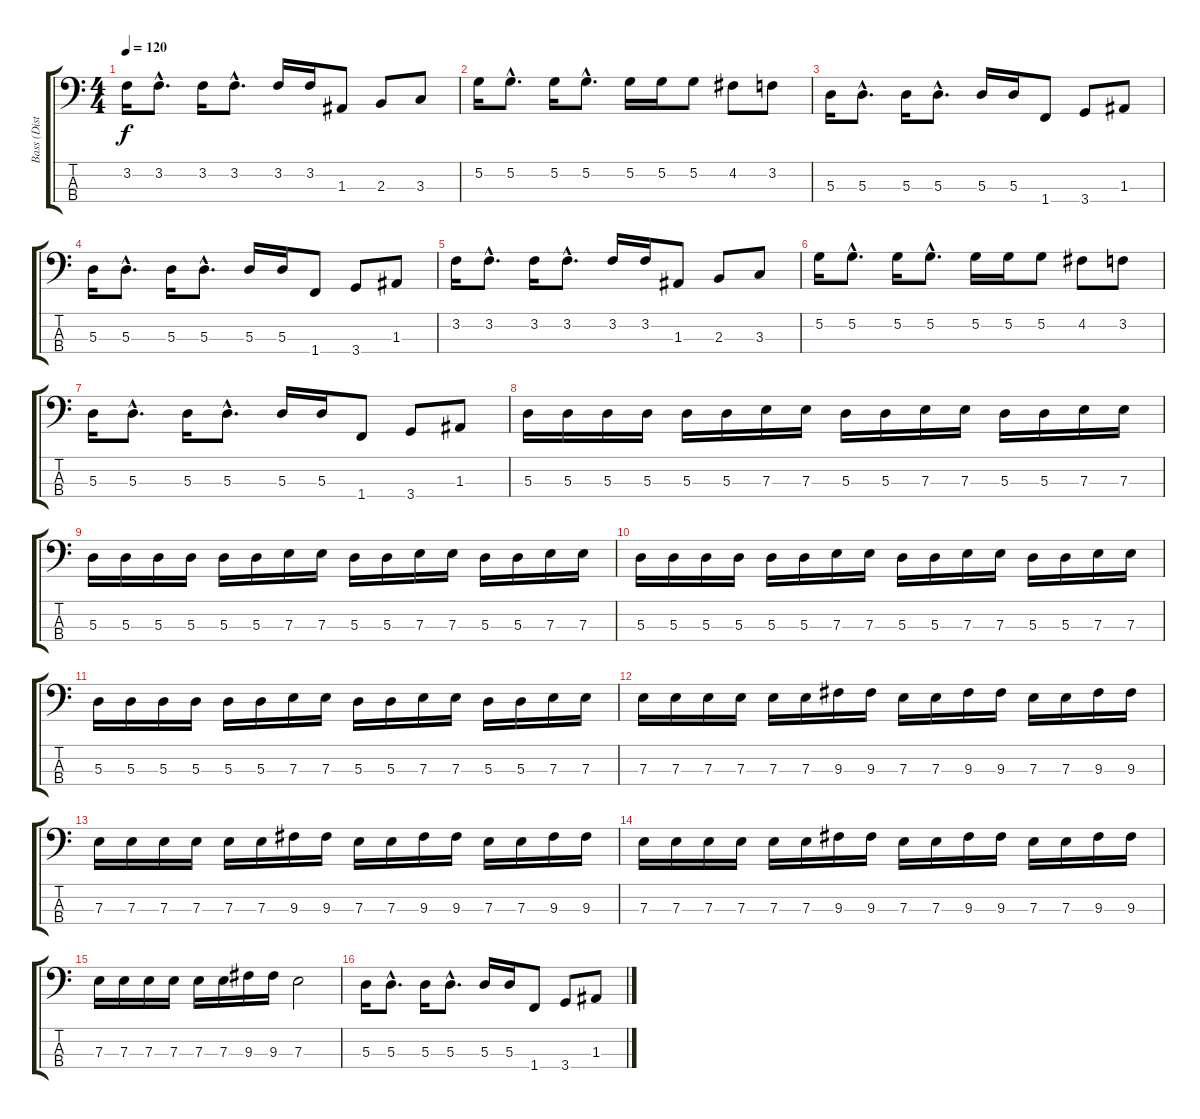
\track ("Bass (Distorted)" "Bass (Dist") {instrument electricbassfinger}
\staff {score tabs}
\tuning (G2 D2 A1 E1) {hide}
\ts (4 4)
\tempo 120
\clef f4
\ks c
3.2.16{dy f} 3.2{hac}.8{d} 3.2.16 3.2{hac}.8{d} 3.2.16 3.2.16 1.3.8 2.3.8 3.3.8 |
5.2.16 5.2{hac}.8{d} 5.2.16 5.2{hac}.8{d} 5.2.16 5.2.16 5.2.8 4.2.8 3.2.8 |
5.3.16 5.3{hac}.8{d} 5.3.16 5.3{hac}.8{d} 5.3.16 5.3.16 1.4.8 3.4.8 1.3.8 |
5.3.16 5.3{hac}.8{d} 5.3.16 5.3{hac}.8{d} 5.3.16 5.3.16 1.4.8 3.4.8 1.3.8 |
3.2.16 3.2{hac}.8{d} 3.2.16 3.2{hac}.8{d} 3.2.16 3.2.16 1.3.8 2.3.8 3.3.8 |
5.2.16 5.2{hac}.8{d} 5.2.16 5.2{hac}.8{d} 5.2.16 5.2.16 5.2.8 4.2.8 3.2.8 |
5.3.16 5.3{hac}.8{d} 5.3.16 5.3{hac}.8{d} 5.3.16 5.3.16 1.4.8 3.4.8 1.3.8 |
5.3.16 5.3.16 5.3.16 5.3.16 5.3.16 5.3.16 7.3.16 7.3.16 5.3.16 5.3.16 7.3.16 7.3.16 5.3.16 5.3.16 7.3.16 7.3.16 |
5.3.16 5.3.16 5.3.16 5.3.16 5.3.16 5.3.16 7.3.16 7.3.16 5.3.16 5.3.16 7.3.16 7.3.16 5.3.16 5.3.16 7.3.16 7.3.16 |
5.3.16 5.3.16 5.3.16 5.3.16 5.3.16 5.3.16 7.3.16 7.3.16 5.3.16 5.3.16 7.3.16 7.3.16 5.3.16 5.3.16 7.3.16 7.3.16 |
5.3.16 5.3.16 5.3.16 5.3.16 5.3.16 5.3.16 7.3.16 7.3.16 5.3.16 5.3.16 7.3.16 7.3.16 5.3.16 5.3.16 7.3.16 7.3.16 |
7.3.16 7.3.16 7.3.16 7.3.16 7.3.16 7.3.16 9.3.16 9.3.16 7.3.16 7.3.16 9.3.16 9.3.16 7.3.16 7.3.16 9.3.16 9.3.16 |
7.3.16 7.3.16 7.3.16 7.3.16 7.3.16 7.3.16 9.3.16 9.3.16 7.3.16 7.3.16 9.3.16 9.3.16 7.3.16 7.3.16 9.3.16 9.3.16 |
7.3.16 7.3.16 7.3.16 7.3.16 7.3.16 7.3.16 9.3.16 9.3.16 7.3.16 7.3.16 9.3.16 9.3.16 7.3.16 7.3.16 9.3.16 9.3.16 |
7.3.16 7.3.16 7.3.16 7.3.16 7.3.16 7.3.16 9.3.16 9.3.16 7.3.2 |
5.3.16 5.3{hac}.8{d} 5.3.16 5.3{hac}.8{d} 5.3.16 5.3.16 1.4.8 3.4.8 1.3.8
